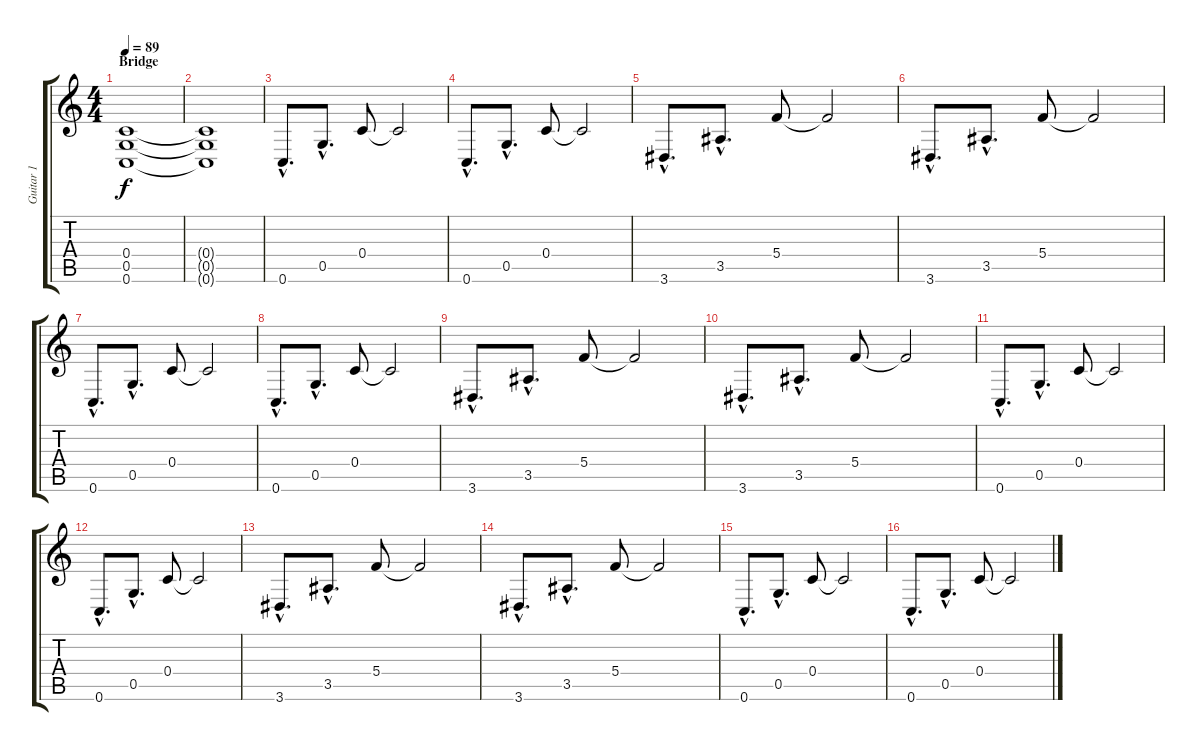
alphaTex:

\track ("Guitar 1" "Guitar 1") {instrument distortionguitar}
\staff {score tabs}
\tuning (D4 A3 F3 C3 G2 C2) {hide}
\ts (4 4)
\section ("" "Bridge")
\tempo 89
\clef g2
\ks c
(0.4 0.5 0.6).1{dy f} |
(0.4{t} 0.5{t} 0.6{t}).1 |
0.6{hac}.8{d} 0.5{hac}.8{d} 0.4.8 0.4{t}.2 |
0.6{hac}.8{d} 0.5{hac}.8{d} 0.4.8 0.4{t}.2 |
3.6{hac}.8{d} 3.5{hac}.8{d} 5.4.8 5.4{t}.2 |
3.6{hac}.8{d} 3.5{hac}.8{d} 5.4.8 5.4{t}.2 |
0.6{hac}.8{d} 0.5{hac}.8{d} 0.4.8 0.4{t}.2 |
0.6{hac}.8{d} 0.5{hac}.8{d} 0.4.8 0.4{t}.2 |
3.6{hac}.8{d} 3.5{hac}.8{d} 5.4.8 5.4{t}.2 |
3.6{hac}.8{d} 3.5{hac}.8{d} 5.4.8 5.4{t}.2 |
0.6{hac}.8{d} 0.5{hac}.8{d} 0.4.8 0.4{t}.2 |
0.6{hac}.8{d} 0.5{hac}.8{d} 0.4.8 0.4{t}.2 |
3.6{hac}.8{d} 3.5{hac}.8{d} 5.4.8 5.4{t}.2 |
3.6{hac}.8{d} 3.5{hac}.8{d} 5.4.8 5.4{t}.2 |
0.6{hac}.8{d} 0.5{hac}.8{d} 0.4.8 0.4{t}.2 |
0.6{hac}.8{d} 0.5{hac}.8{d} 0.4.8 0.4{t}.2
